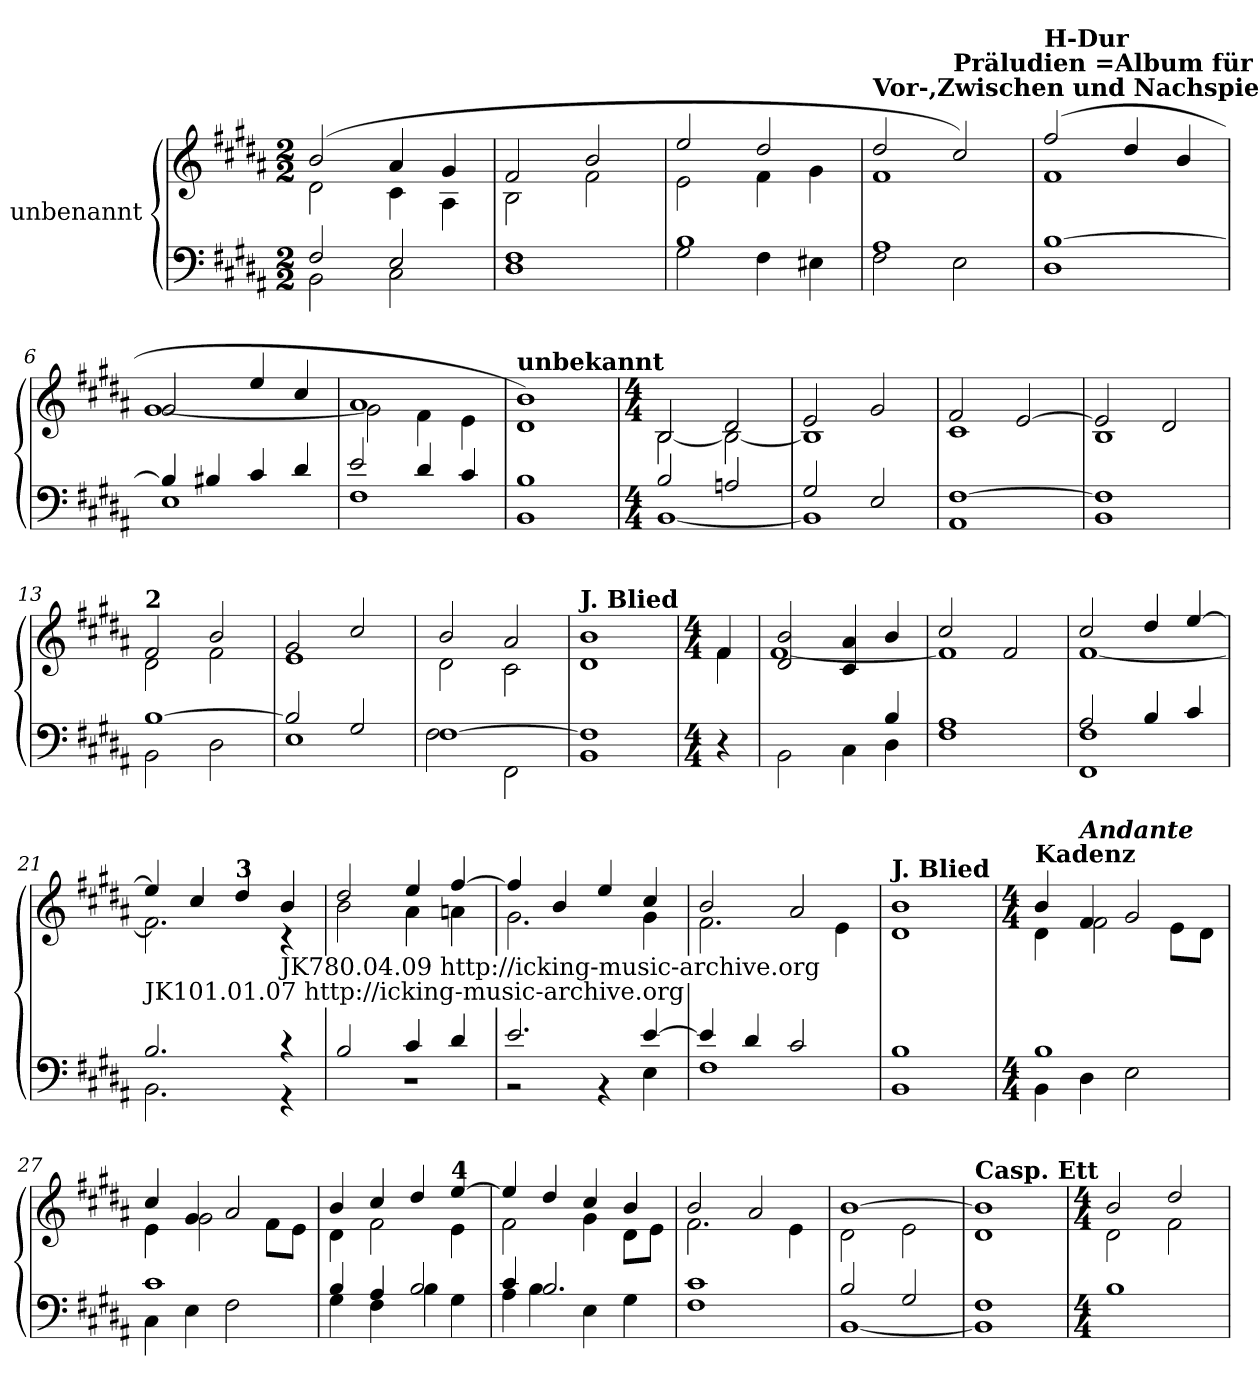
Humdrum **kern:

**kern	**kern
*part1	*part1
*staff2	*staff1
*I"unbenannt	*
*clefF4	*clefG2
*k[f#c#g#d#a#]	*k[f#c#g#d#a#]
*M2/2	*M2/2
=1	=1
*^	*^
2F#/	2BB\	(2b/	2d#\
2E/	2C#\	4a#/	4c#\
.	.	4g#/	4A#\
=2	=2	=2	=2
1F#	1D#	2f#/	2B\
.	.	2b/	2f#\
=3	=3	=3	=3
1B	2G#\	2ee/	2e\
.	4F#\	2dd#/	4f#\
.	4E#X\	.	4g#\
=4	=4	=4	=4
!	!	!LO:TX:a:B:t=Vor-,Zwischen und Nachspiele	!
1A#	2F#\	2dd#/	1f#
!	!	!LO:TX:a:B:t=Präludien =Album für Orgel oder Piano	!
.	2E\	2cc#/)	.
=5	=5	=5	=5
!	!	!LO:TX:a:B:t=H-Dur	!
[1B	1D#	(2ff#/	1f#
.	.	4dd#/	.
.	.	4b/	.
=6	=6	=6	=6
4B/]	1E	2g#/	[1g#
4B#X/	.	.	.
4c#/	.	4ee/	.
4d#/	.	4cc#/	.
!!LO:LB:g=z	!!
=7	=7	=7	=7
2e/	1F#	1a#	2g#\]
4d#/	.	.	4f#\
4c#/	.	.	4e\
!!LO:LB:g=z	!!
=8	=8	=8	=8
!	!	!LO:TX:a:B:t=unbekannt	!
1B	1BB	1b)	1d#
!!LO:LB:g=z	!!
=9	=9	=9	=9
*M4/4	*	*M4/4	*
2B/	[1BB	2B/	[2B\
2An/	.	2d#/	2B\_
=10	=10	=10	=10
2G#/	1BB]	2e/	1B]
2E/	.	2g#/	.
=11	=11	=11	=11
[1F#	1AA#	2f#/	1c#
.	.	[2e/	.
=12	=12	=12	=12
1F#]	1BB	2e/]	1B
.	.	2d#/	.
=13	=13	=13	=13
!	!	!LO:TX:a:B:t=2	!
[1B	2BB\	2f#/	2d#\
.	2D#\	2b/	2f#\
=14	=14	=14	=14
2B/]	1E	2g#/	1e
2G#/	.	2cc#/	.
=15	=15	=15	=15
[1F#	2F#\	2b/	2d#\
.	2FF#\	2a#/	2c#\
!!LO:LB:g=z	!!
=16	=16	=16	=16
!	!	!LO:TX:a:B:t=J. Blied	!
1F#]	1BB	1b	1d#
*v	*v	*	*
!!LO:PB:g=z	!!
=17	=17	=17
*M4/4	*M4/4	*
4r	4f#/	4f#\
=18	=18	=18
*^	*	*
2BB\	2.ryy	2d#/ 2b/	[1f#
4C#\	.	4c#/ 4a#/	.
4B/	4D#\	4b/	.
=19	=19	=19	=19
1A#	1F#	2cc#/	1f#]
.	.	2f#/	.
=20	=20	=20	=20
2A#/	1FF# 1F#	2cc#/	[1f#
4B/	.	4dd#/	.
4c#/	.	[4ee/	.
=21	=21	=21	=21
!LO:TX:a:t=JK101.01.07 http&colon;//icking-music-archive.org	!	!	!
2.B/	2.BB\	4ee/]	2.f#\]
.	.	4cc#/	.
!	!	!LO:TX:a:B:t=3	!
.	.	4dd#/	.
!LO:TX:a:t=JK780.04.09 http&colon;//icking-music-archive.org	!	!	!
4r	4r	4b/	4r
=22	=22	=22	=22
2B/	1r	2dd#/	2b\
4c#/	.	4ee/	4a#\
4d#/	.	[4ff#/	4an\
=23	=23	=23	=23
2.e/	2r	4ff#/]	2.g#\
.	.	4b/	.
.	4r	4ee/	.
[4e/	4E\	4cc#/	4g#\
!!LO:LB:g=z	!!
=24	=24	=24	=24
4e/]	1F#	2b/	2.f#\
4d#/	.	.	.
2c#/	.	2a#/	.
.	.	.	4e\
=25	=25	=25	=25
!	!	!LO:TX:a:B:t=J. Blied	!
1B	1BB	1b	1d#
!!LO:PB:g=z	!!
=26	=26	=26	=26
*M4/4	*	*M4/4	*
!	!	!LO:TX:a:B:t=Kadenz	!
1B	4BB\	4b/	4d#\
!	!	!LO:TX:a:Bi:t=Andante	!
.	4D#\	4f#/	2f#\
.	2E\	2g#/	.
.	.	.	8e\L
.	.	.	8d#\J
=27	=27	=27	=27
1c#	4C#\	4cc#/	4e\
.	4E\	4g#/	2g#\
.	2F#\	2a#/	.
.	.	.	8f#\L
.	.	.	8e\J
=28	=28	=28	=28
4B/	4G#\	4b/	4d#\
4A#/	4F#\	4cc#/	2f#\
2B/	4B\	4dd#/	.
!	!	!LO:TX:a:B:t=4	!
.	4G#\	[4ee/	4e\
=29	=29	=29	=29
4c#/	4A#\	4ee/]	2f#\
2.B/	4B\	4dd#/	.
.	4E\	4cc#/	4g#\
.	4G#\	4b/	8d#\L
.	.	.	8e\J
=30	=30	=30	=30
1c#	1F#	2b/	2.f#\
.	.	2a#/	.
.	.	.	4e\
=31	=31	=31	=31
2B/	[1BB	[1b	2d#\
2G#/	.	.	2e\
!!LO:LB:g=z	!!
=32	=32	=32	=32
!	!	!LO:TX:a:B:t=Casp. Ett	!
1F#	1BB]	1b]	1d#
*v	*v	*	*
!!LO:LB:g=z	!!
=33	=33	=33
*M4/4	*M4/4	*
1B	2b/	2d#\
.	2dd#/	2f#\
*	*v	*v
=	=
*-	*-
